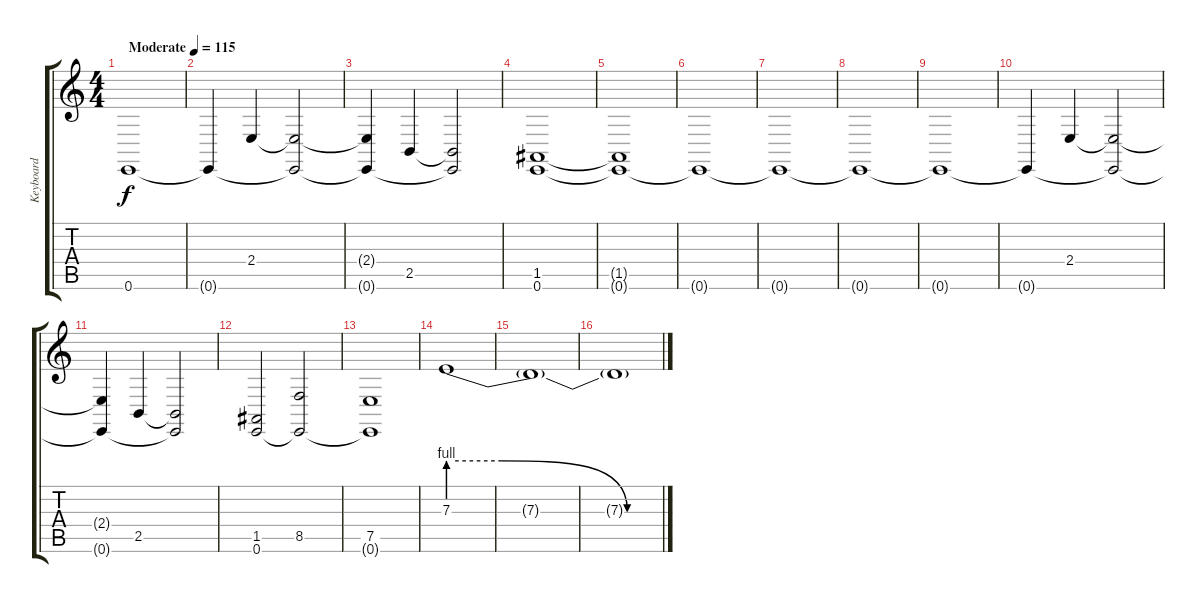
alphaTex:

\track ("Keyboard" "Keyboard") {instrument pad7halo}
\staff {score tabs}
\tuning (E4 B3 G3 D3 A2 E2) {hide}
\ts (4 4)
\tempo (115 "Moderate")
\clef g2
\ks c
0.6.1{dy f instrument pad7halo} |
0.6{t}.4 2.4.4 (2.4{t} 0.6{t}).2 |
(2.4{t} 0.6{t}).4 2.5.4 (2.5{t} 0.6{t}).2 |
(1.5 0.6).1 |
(1.5{t} 0.6{t}).1 |
0.6{t}.1 |
0.6{t}.1 |
0.6{t}.1 |
0.6{t}.1 |
0.6{t}.4 2.4.4 (2.4{t} 0.6{t}).2 |
(2.4{t} 0.6{t}).4 2.5.4 (2.5{t} 0.6{t}).2 |
(1.5 0.6).2 (8.5 0.6{t}).2 |
(7.5 0.6{t}).1 |
7.3{be (custom 0 4 15 4 50 0 60 0)}.1{volume 8} |
7.3{t}.1 |
7.3{t}.1
